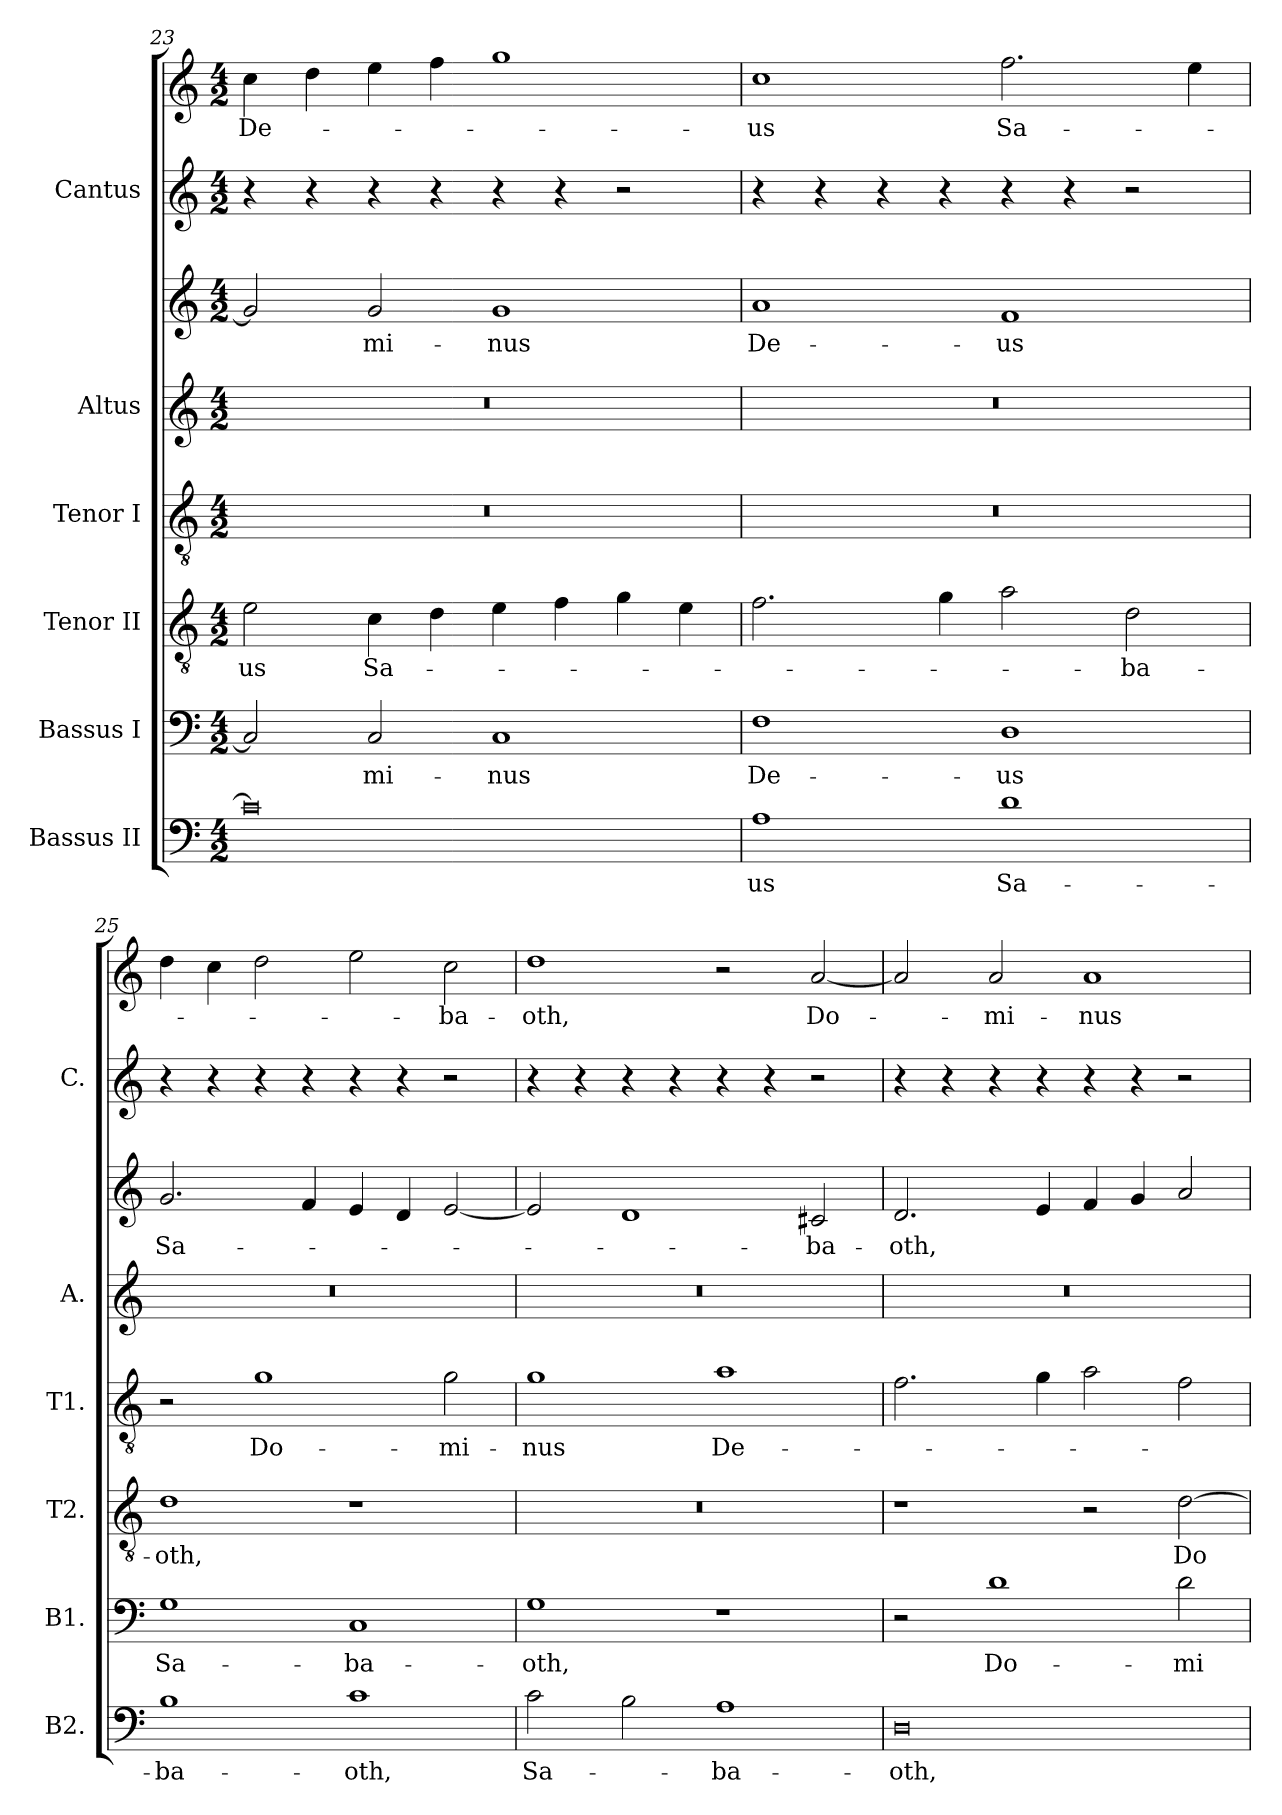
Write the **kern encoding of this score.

**kern	**text	**kern	**text	**kern	**text	**kern	**text	**kern	**kern	**text	**kern	**kern	**text
*part6	*part6	*part5	*part5	*part4	*part4	*part3	*part3	*part2	*part2	*part2	*part1	*part1	*part1
*staff8	*staff8	*staff7	*staff7	*staff6	*staff6	*staff5	*staff5	*staff4	*staff3	*staff3	*staff2	*staff1	*staff1
*I"Bassus II	*	*I"Bassus I	*	*I"Tenor II	*	*I"Tenor I	*	*I"Altus	*	*	*I"Cantus	*	*
*I'B2.	*	*I'B1.	*	*I'T2.	*	*I'T1.	*	*I'A.	*	*	*I'C.	*	*
*clefF4	*	*clefF4	*	*clefGv2	*	*clefGv2	*	*clefG2	*clefG2	*	*clefG2	*clefG2	*
*	*	*	*	*ITrd7c12	*	*ITrd7c12	*	*	*	*	*	*	*
*k[]	*	*k[]	*	*k[]	*	*k[]	*	*k[]	*k[]	*	*k[]	*k[]	*
*C:	*	*C:	*	*C:	*	*C:	*	*C:	*C:	*	*C:	*C:	*
*M4/2	*	*M4/2	*	*M4/2	*	*M4/2	*	*M4/2	*M4/2	*	*M4/2	*M4/2	*
=23	=23	=23	=23	=23	=23	=23	=23	=23	=23	=23	=23	=23	=23
!	!	!	!	!	!LO:LY:b:color=#000000	!LO:N:vis=1	!	!LO:N:vis=1	!	!	!	!	!
!	!	!	!	!	!	!	!	!	!	!	!	!	!LO:LY:b:color=#000000
0ci]	.	2Ci/]	.	2Ei\	-us	0r	.	0r	2gi/]	.	4r	4cci\	De-
.	.	.	.	.	.	.	.	.	.	.	4r	4ddi\	.
!	!	!	!LO:LY:b:color=#000000	!	!	!	!	!	!	!	!	!	!
!	!	!	!	!	!LO:LY:b:color=#000000	!	!	!	!	!	!	!	!
!	!	!	!	!	!	!	!	!	!	!LO:LY:b:color=#000000	!	!	!
.	.	2Ci/	-mi-	4Ci\	Sa-	.	.	.	2gi/	-mi-	4r	4eei\	.
.	.	.	.	4Di\	.	.	.	.	.	.	4r	4ffi\	.
!	!	!	!LO:LY:b:color=#000000	!	!	!	!	!	!	!	!	!	!
!	!	!	!	!	!	!	!	!	!	!LO:LY:b:color=#000000	!	!	!
.	.	1Ci	-nus	4Ei\	.	.	.	.	1gi	-nus	4r	1ggi	.
.	.	.	.	4Fi\	.	.	.	.	.	.	4r	.	.
.	.	.	.	4Gi\	.	.	.	.	.	.	2r	.	.
.	.	.	.	4Ei\	.	.	.	.	.	.	.	.	.
!!LO:PB:g=z
=24	=24	=24	=24	=24	=24	=24	=24	=24	=24	=24	=24	=24	=24
!	!LO:LY:b:color=#000000	!	!	!	!	!	!	!	!	!	!	!	!
!	!	!	!LO:LY:b:color=#000000	!	!	!LO:N:vis=1	!	!LO:N:vis=1	!	!	!	!	!
!	!	!	!	!	!	!	!	!	!	!LO:LY:b:color=#000000	!	!	!
!	!	!	!	!	!	!	!	!	!	!	!	!	!LO:LY:b:color=#000000
1Ai	-us	1Fi	De-	2.Fi\	.	0r	.	0r	1ai	De-	4r	1cci	-us
.	.	.	.	.	.	.	.	.	.	.	4r	.	.
.	.	.	.	.	.	.	.	.	.	.	4r	.	.
.	.	.	.	4Gi\	.	.	.	.	.	.	4r	.	.
!	!LO:LY:b:color=#000000	!	!	!	!	!	!	!	!	!	!	!	!
!	!	!	!LO:LY:b:color=#000000	!	!	!	!	!	!	!	!	!	!
!	!	!	!	!	!	!	!	!	!	!LO:LY:b:color=#000000	!	!	!
!	!	!	!	!	!	!	!	!	!	!	!	!	!LO:LY:b:color=#000000
1di	Sa-	1Di	-us	2Ai\	.	.	.	.	1fi	-us	4r	2.ffi\	Sa-
.	.	.	.	.	.	.	.	.	.	.	4r	.	.
!	!	!	!	!	!LO:LY:b:color=#000000	!	!	!	!	!	!	!	!
.	.	.	.	2Di\	-ba-	.	.	.	.	.	2r	.	.
.	.	.	.	.	.	.	.	.	.	.	.	4eei\	.
=25	=25	=25	=25	=25	=25	=25	=25	=25	=25	=25	=25	=25	=25
!	!LO:LY:b:color=#000000	!	!	!	!	!	!	!	!	!	!	!	!
!	!	!	!LO:LY:b:color=#000000	!	!	!	!	!	!	!	!	!	!
!	!	!	!	!	!LO:LY:b:color=#000000	!	!	!LO:N:vis=1	!	!	!	!	!
!	!	!	!	!	!	!	!	!	!	!LO:LY:b:color=#000000	!	!	!
1Bi	-ba-	1Gi	Sa-	1Di	-oth,	2r	.	0r	2.gi/	Sa-	4r	4ddi\	.
.	.	.	.	.	.	.	.	.	.	.	4r	4cci\	.
!	!	!	!	!	!	!	!LO:LY:b:color=#000000	!	!	!	!	!	!
.	.	.	.	.	.	1Gi	Do-	.	.	.	4r	2ddi\	.
.	.	.	.	.	.	.	.	.	4fi/	.	4r	.	.
!	!LO:LY:b:color=#000000	!	!	!	!	!	!	!	!	!	!	!	!
!	!	!	!LO:LY:b:color=#000000	!	!	!	!	!	!	!	!	!	!
1ci	-oth,	1Ci	-ba-	1r	.	.	.	.	4ei/	.	4r	2eei\	.
.	.	.	.	.	.	.	.	.	4di/	.	4r	.	.
!	!	!	!	!	!	!	!LO:LY:b:color=#000000	!	!	!	!	!	!
!	!	!	!	!	!	!	!	!	!	!	!	!	!LO:LY:b:color=#000000
.	.	.	.	.	.	2Gi\	-mi-	.	[2ei/	.	2r	2cci\	-ba-
=26	=26	=26	=26	=26	=26	=26	=26	=26	=26	=26	=26	=26	=26
!	!LO:LY:b:color=#000000	!	!	!	!	!	!	!	!	!	!	!	!
!	!	!	!LO:LY:b:color=#000000	!LO:N:vis=1	!	!	!	!	!	!	!	!	!
!	!	!	!	!	!	!	!LO:LY:b:color=#000000	!LO:N:vis=1	!	!	!	!	!
!	!	!	!	!	!	!	!	!	!	!	!	!	!LO:LY:b:color=#000000
2ci\	Sa-	1Gi	-oth,	0r	.	1Gi	-nus	0r	2ei/]	.	4r	1ddi	-oth,
.	.	.	.	.	.	.	.	.	.	.	4r	.	.
2Bi\	.	.	.	.	.	.	.	.	1di	.	4r	.	.
.	.	.	.	.	.	.	.	.	.	.	4r	.	.
!	!LO:LY:b:color=#000000	!	!	!	!	!	!	!	!	!	!	!	!
!	!	!	!	!	!	!	!LO:LY:b:color=#000000	!	!	!	!	!	!
1Ai	-ba-	1r	.	.	.	1Ai	De-	.	.	.	4r	2r	.
.	.	.	.	.	.	.	.	.	.	.	4r	.	.
!	!	!	!	!	!	!	!	!	!	!LO:LY:b:color=#000000	!	!	!
!	!	!	!	!	!	!	!	!	!	!	!	!	!LO:LY:b:color=#000000
.	.	.	.	.	.	.	.	.	2c#Xi/	-ba-	2r	[2ai/	Do-
=27	=27	=27	=27	=27	=27	=27	=27	=27	=27	=27	=27	=27	=27
!	!LO:LY:b:color=#000000	!	!	!	!	!	!	!LO:N:vis=1	!	!	!	!	!
!	!	!	!	!	!	!	!	!	!	!LO:LY:b:color=#000000	!	!	!
0Di	-oth,	2r	.	1r	.	2.Fi\	.	0r	2.di/	-oth,	4r	2ai/]	.
.	.	.	.	.	.	.	.	.	.	.	4r	.	.
!	!	!	!LO:LY:b:color=#000000	!	!	!	!	!	!	!	!	!	!
!	!	!	!	!	!	!	!	!	!	!	!	!	!LO:LY:b:color=#000000
.	.	1di	Do-	.	.	.	.	.	.	.	4r	2ai/	-mi-
.	.	.	.	.	.	4Gi\	.	.	4ei/	.	4r	.	.
!	!	!	!	!	!	!	!	!	!	!	!	!	!LO:LY:b:color=#000000
.	.	.	.	2r	.	2Ai\	.	.	4fi/	.	4r	1ai	-nus
.	.	.	.	.	.	.	.	.	4gi/	.	4r	.	.
!	!	!	!LO:LY:b:color=#000000	!	!	!	!	!	!	!	!	!	!
!	!	!	!	!	!LO:LY:b:color=#000000	!	!	!	!	!	!	!	!
.	.	2di\	-mi-	[2Di\	Do-	2Fi\	.	.	2ai/	.	2r	.	.
=	=	=	=	=	=	=	=	=	=	=	=	=	=
*-	*-	*-	*-	*-	*-	*-	*-	*-	*-	*-	*-	*-	*-
